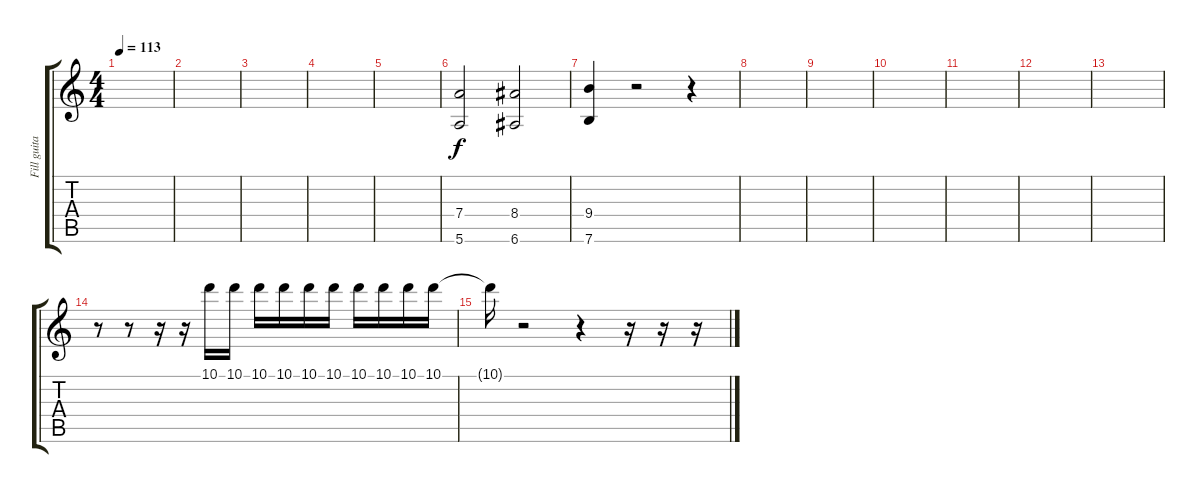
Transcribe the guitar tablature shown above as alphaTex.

\track ("Fill guitar" "Fill guita") {instrument distortionguitar}
\staff {score tabs}
\tuning (E4 B3 G3 D3 A2 E2) {hide}
\ts (4 4)
\tempo 113
\clef g2
\ks c
|
|
|
|
|
(7.4 5.6).2 (8.4 6.6).2 |
(9.4 7.6).4 r.2 r.4 |
|
|
|
|
|
|
r.8 r.8 r.16 r.16 10.1.16 10.1.16 10.1.16 10.1.16 10.1.16 10.1.16 10.1.16 10.1.16 10.1.16 10.1.16 |
10.1{t}.16 r.2 r.4 r.16 r.16 r.16
